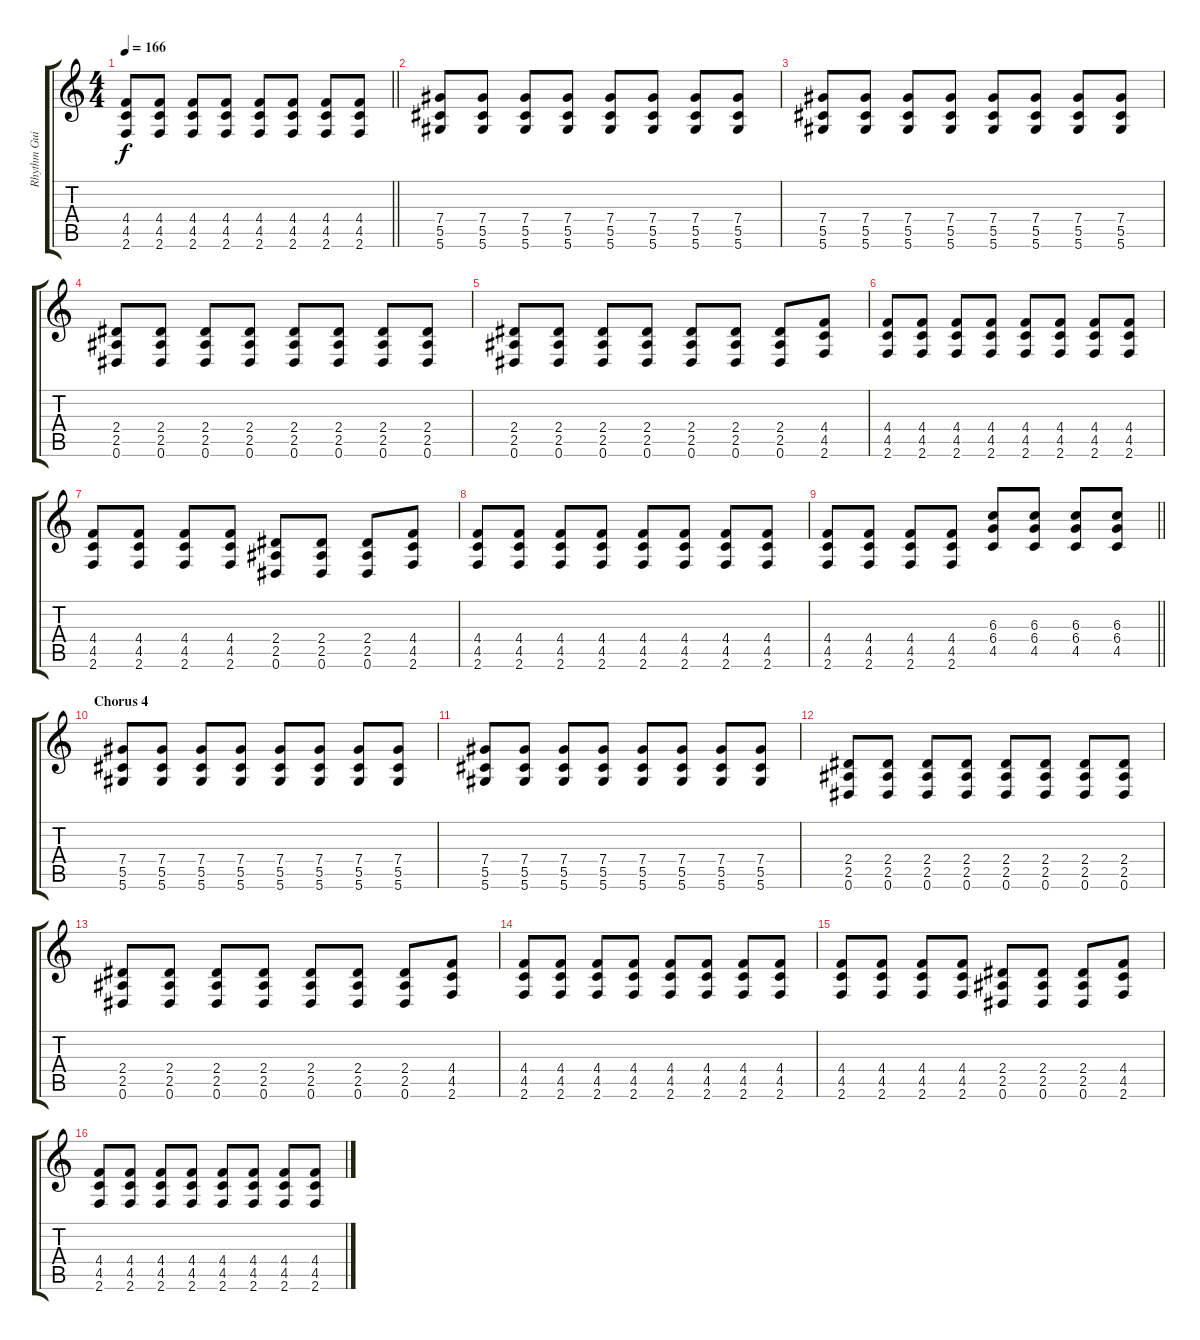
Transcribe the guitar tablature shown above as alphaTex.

\track ("Rhythm Guitar" "Rhythm Gui") {instrument overdrivenguitar}
\staff {score tabs}
\tuning (Eb4 Bb3 Gb3 Db3 Ab2 Eb2) {hide}
\ts (4 4)
\tempo 166
\clef g2
\barLineRight lightlight
\ks c
(4.4 4.5 2.6).8{dy f} (4.4 4.5 2.6).8 (4.4 4.5 2.6).8 (4.4 4.5 2.6).8 (4.4 4.5 2.6).8 (4.4 4.5 2.6).8 (4.4 4.5 2.6).8 (4.4 4.5 2.6).8 |
(7.4 5.5 5.6).8 (7.4 5.5 5.6).8 (7.4 5.5 5.6).8 (7.4 5.5 5.6).8 (7.4 5.5 5.6).8 (7.4 5.5 5.6).8 (7.4 5.5 5.6).8 (7.4 5.5 5.6).8 |
(7.4 5.5 5.6).8 (7.4 5.5 5.6).8 (7.4 5.5 5.6).8 (7.4 5.5 5.6).8 (7.4 5.5 5.6).8 (7.4 5.5 5.6).8 (7.4 5.5 5.6).8 (7.4 5.5 5.6).8 |
(2.4 2.5 0.6).8 (2.4 2.5 0.6).8 (2.4 2.5 0.6).8 (2.4 2.5 0.6).8 (2.4 2.5 0.6).8 (2.4 2.5 0.6).8 (2.4 2.5 0.6).8 (2.4 2.5 0.6).8 |
(2.4 2.5 0.6).8 (2.4 2.5 0.6).8 (2.4 2.5 0.6).8 (2.4 2.5 0.6).8 (2.4 2.5 0.6).8 (2.4 2.5 0.6).8 (2.4 2.5 0.6).8 (4.4 4.5 2.6).8 |
(4.4 4.5 2.6).8 (4.4 4.5 2.6).8 (4.4 4.5 2.6).8 (4.4 4.5 2.6).8 (4.4 4.5 2.6).8 (4.4 4.5 2.6).8 (4.4 4.5 2.6).8 (4.4 4.5 2.6).8 |
(4.4 4.5 2.6).8 (4.4 4.5 2.6).8 (4.4 4.5 2.6).8 (4.4 4.5 2.6).8 (2.4 2.5 0.6).8 (2.4 2.5 0.6).8 (2.4 2.5 0.6).8 (4.4 4.5 2.6).8 |
(4.4 4.5 2.6).8 (4.4 4.5 2.6).8 (4.4 4.5 2.6).8 (4.4 4.5 2.6).8 (4.4 4.5 2.6).8 (4.4 4.5 2.6).8 (4.4 4.5 2.6).8 (4.4 4.5 2.6).8 |
\barLineRight lightlight
(4.4 4.5 2.6).8 (4.4 4.5 2.6).8 (4.4 4.5 2.6).8 (4.4 4.5 2.6).8 (6.3 6.4 4.5).8 (6.3 6.4 4.5).8 (6.3 6.4 4.5).8 (6.3 6.4 4.5).8 |
\section ("" "Chorus 4")
(7.4 5.5 5.6).8 (7.4 5.5 5.6).8 (7.4 5.5 5.6).8 (7.4 5.5 5.6).8 (7.4 5.5 5.6).8 (7.4 5.5 5.6).8 (7.4 5.5 5.6).8 (7.4 5.5 5.6).8 |
(7.4 5.5 5.6).8 (7.4 5.5 5.6).8 (7.4 5.5 5.6).8 (7.4 5.5 5.6).8 (7.4 5.5 5.6).8 (7.4 5.5 5.6).8 (7.4 5.5 5.6).8 (7.4 5.5 5.6).8 |
(2.4 2.5 0.6).8 (2.4 2.5 0.6).8 (2.4 2.5 0.6).8 (2.4 2.5 0.6).8 (2.4 2.5 0.6).8 (2.4 2.5 0.6).8 (2.4 2.5 0.6).8 (2.4 2.5 0.6).8 |
(2.4 2.5 0.6).8 (2.4 2.5 0.6).8 (2.4 2.5 0.6).8 (2.4 2.5 0.6).8 (2.4 2.5 0.6).8 (2.4 2.5 0.6).8 (2.4 2.5 0.6).8 (4.4 4.5 2.6).8 |
(4.4 4.5 2.6).8 (4.4 4.5 2.6).8 (4.4 4.5 2.6).8 (4.4 4.5 2.6).8 (4.4 4.5 2.6).8 (4.4 4.5 2.6).8 (4.4 4.5 2.6).8 (4.4 4.5 2.6).8 |
(4.4 4.5 2.6).8 (4.4 4.5 2.6).8 (4.4 4.5 2.6).8 (4.4 4.5 2.6).8 (2.4 2.5 0.6).8 (2.4 2.5 0.6).8 (2.4 2.5 0.6).8 (4.4 4.5 2.6).8 |
(4.4 4.5 2.6).8 (4.4 4.5 2.6).8 (4.4 4.5 2.6).8 (4.4 4.5 2.6).8 (4.4 4.5 2.6).8 (4.4 4.5 2.6).8 (4.4 4.5 2.6).8 (4.4 4.5 2.6).8
